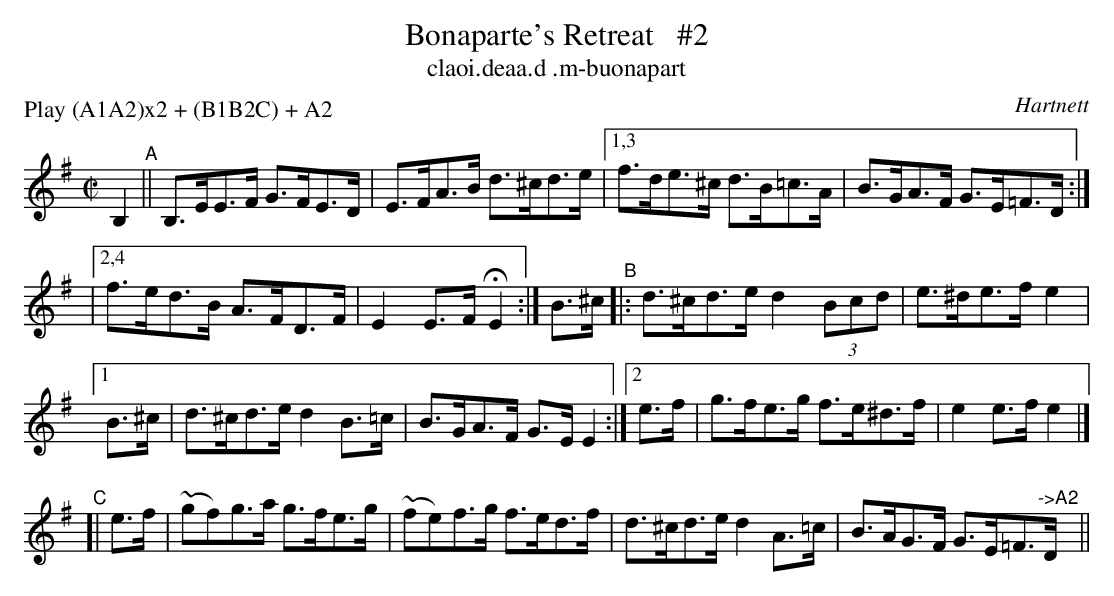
X:1
T: Bonaparte's Retreat   #2
T: claoi\.deaa\.d \.m-buonapart
O: Hartnett
P: Play (A1A2)x2 + (B1B2C) + A2
L: 1/8
M: C|
K: Em
B,2 "^A"\
|| B,>EE>F G>FE>D | E>FA>B d>^cd>e \
|[1,3 f>de>^c d>B=c>A | B>GA>F G>E=F>D :|
|[2,4 f>ed>B A>FD>F | E2E>F HE2 :|\
B>^c "^B"\
|: d>^cd>e d2 (3Bcd | e>^de>f e2 |
[1 B>^c | d>^cd>e d2 B>=c | B>GA>F G>EE2 :|\
[2 e>f | g>fe>g f>e^d>f | e2e>f e2 |]
"^C"[| e>f \
| (~gf)g>a g>fe>g | ~(fe)f>g f>ed>f \
| d>^cd>e d2A>=c | B>AG>F G>E=F>"^->A2"Dy ||
